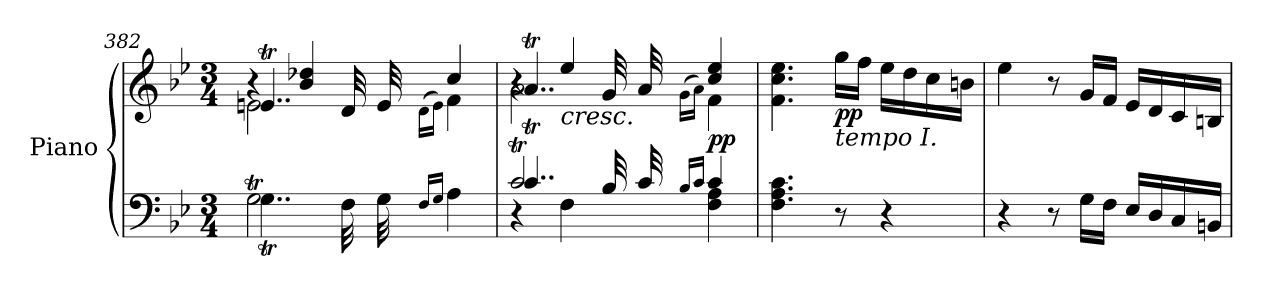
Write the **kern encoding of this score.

**kern	**kern	**dynam
*part1	*part1	*part1
*staff2	*staff1	*staff1/2
*I"Piano	*	*
*I'Pno.	*	*
*clefF4	*clefG2	*
*k[b-e-]	*k[b-e-]	*
*M3/4	*M3/4	*
=382	=382	=382
*^	*^	*
*	*	*	*^	*
2GT\	4..GT!	4rt	2en\	4..et!	.
.	.	4b-/ 4dd-X/	.	.	.
.	32F!	.	.	32d!	.
.	32G!	.	.	32e!	.
16qF/LL	.	.	(16qd\LL	.	.
16qG/JJ	.	.	16qe\JJ)	.	.
4A\	4ryy	4ccTTT/	4f\	4ryy	.
=383	=383	=383	=383	=383	=383
*	*^	*	*	*	*
2cT/	4r	4..cT!	4rt	2a\	4..at!	.
!	!	!	!LO:TX:b:i:t=cresc.	!	!	!
.	4F\	.	4ee-/	.	.	.
.	.	32B-!	.	.	32g!	.
.	.	32c!	.	.	32a!	.
16qB-/LL	.	.	.	(16qg\LL	.	.
16qc/JJ	.	.	.	16qa\JJ)	.	.
!	!	!	!	!	!	!LO:DY:b
4c/	4F\ 4A\	4ryy	4cc/TTT 4ee-/TTT	4f\	4ryy	pp
*v	*v	*v	*	*	*	*
*	*v	*v	*v	*
=384	=384	=384
4.F\ 4.A\ 4.c\	4.f\ 4.cc\ 4.ee-\	.
!	!LO:TX:b:i:t=tempo I.	!
!	!	!LO:DY:b
8r	16gg\LL	pp
.	16ff\JJ	.
4r	16ee-\LL	.
.	16dd\	.
.	16cc\	.
.	16bn\JJ	.
!!LO:LB:g=z
=385	=385	=385
4r	4ee-\	.
8r	8r	.
16G\LL	16g/LL	.
16F\JJ	16f/JJ	.
16E-/LL	16e-/LL	.
16D/	16d/	.
16C/	16c/	.
16BBn/JJ	16Bn/JJ	.
=	=	=
*-	*-	*-
